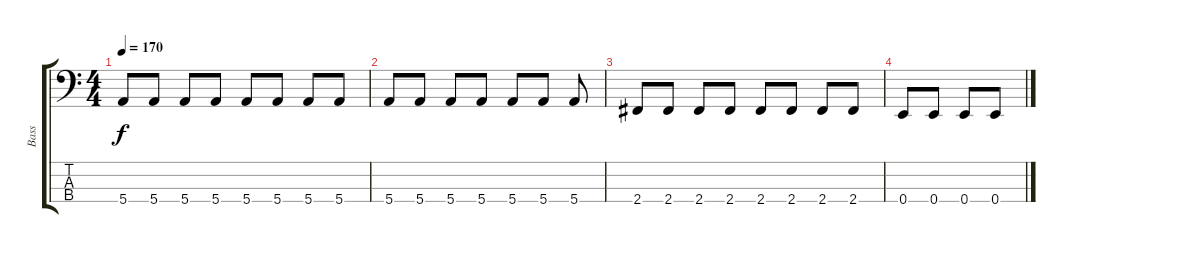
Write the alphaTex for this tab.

\track ("Bass" "Bass") {instrument electricbassfinger}
\staff {score tabs}
\tuning (G2 D2 A1 E1) {hide}
\ts (4 4)
\tempo 170
\clef f4
\ks c
5.4.8{dy f} 5.4.8 5.4.8 5.4.8 5.4.8 5.4.8 5.4.8 5.4.8 |
5.4.8 5.4.8 5.4.8 5.4.8 5.4.8 5.4.8 5.4.8 |
2.4.8 2.4.8 2.4.8 2.4.8 2.4.8 2.4.8 2.4.8 2.4.8 |
0.4.8 0.4.8 0.4.8 0.4.8
